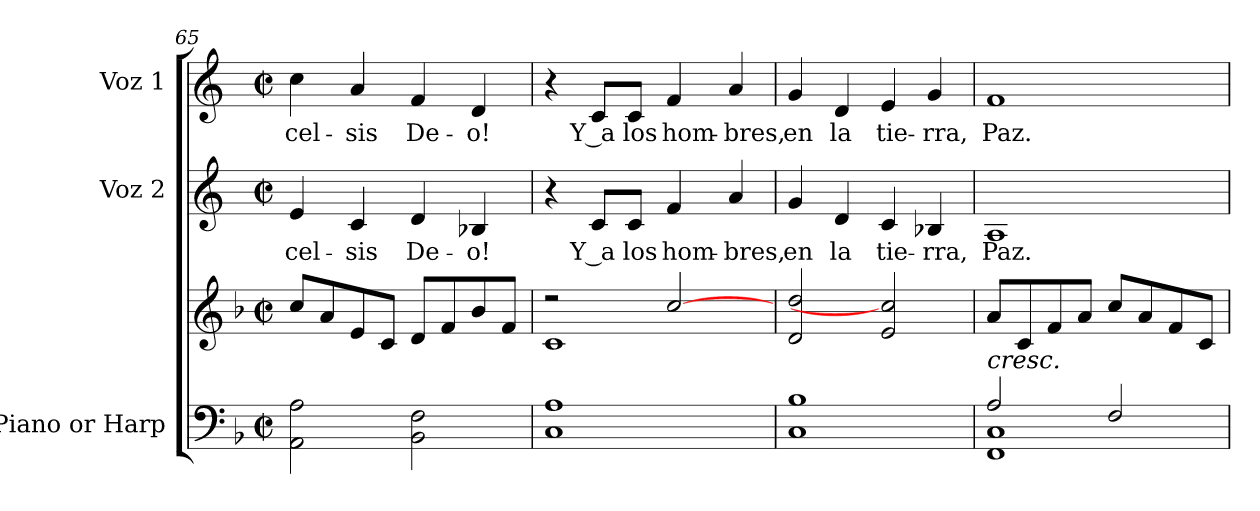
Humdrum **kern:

**kern	**kern	**kern	**text	**kern	**text
*part3	*part3	*part2	*part2	*part1	*part1
*staff4	*staff3	*staff2	*staff2	*staff1	*staff1
*I"Piano or Harp	*	*I"Voz 2	*	*I"Voz 1	*
*I'Pno	*	*I'V. 2	*	*I'V. 1	*
*clefF4	*clefG2	*clefG2	*	*clefG2	*
*k[b-]	*k[b-]	*k[]	*	*k[]	*
*M2/2	*M2/2	*M2/2	*	*M2/2	*
*met(c|)	*met(c|)	*met(c|)	*	*met(c|)	*
=65	=65	=65	=65	=65	=65
2AA\ 2A\	8cc/L	4e/	-cel-	4cc\	-cel-
.	8a/	.	.	.	.
.	8e/	4c/	-sis	4a/	-sis
.	8c/J	.	.	.	.
2BB-\ 2F\	8d/L	4d/	De-	4f/	De-
.	8f/	.	.	.	.
.	8b-/	4B-X/	-o!	4d/	-o!
.	8f/J	.	.	.	.
=66	=66	=66	=66	=66	=66
*	*^	*^	*	*	*
1C 1A	2r	1c	4r	4ryy	.	4r	.
.	.	.	8c/L	2.ryy	Y_a	8c/L	Y_a
.	.	.	8c/J	.	los	8c/J	los
.	[2cc/	.	4f/	.	hom-	4f/	hom-
.	.	.	4a/	.	-bres,	4a/	-bres,
*	*v	*v	*	*	*	*	*
*	*	*v	*v	*	*	*
!!LO:PB:g=z
=67	=67	=67	=67	=67	=67
1C 1B-	2d/ 2dd/	4g/	en	4g/	en
.	.	4d/	la	4d/	la
.	2e/ 2cc/]	4c/	tie-	4e/	tie-
.	.	4B-X/	-rra,	4g/	-rra,
=68	=68	=68	=68	=68	=68
*^	*	*	*	*	*
!	!	!LO:TX:b:i:t=cresc.	!	!	!	!
2A/	1FF 1C	8a/L	1A	Paz.	1f	Paz.
.	.	8c/	.	.	.	.
.	.	8f/	.	.	.	.
.	.	8a/J	.	.	.	.
2F/	.	8cc/L	.	.	.	.
.	.	8a/	.	.	.	.
.	.	8f/	.	.	.	.
.	.	8c/J	.	.	.	.
*v	*v	*	*	*	*	*
=	=	=	=	=	=
*-	*-	*-	*-	*-	*-
